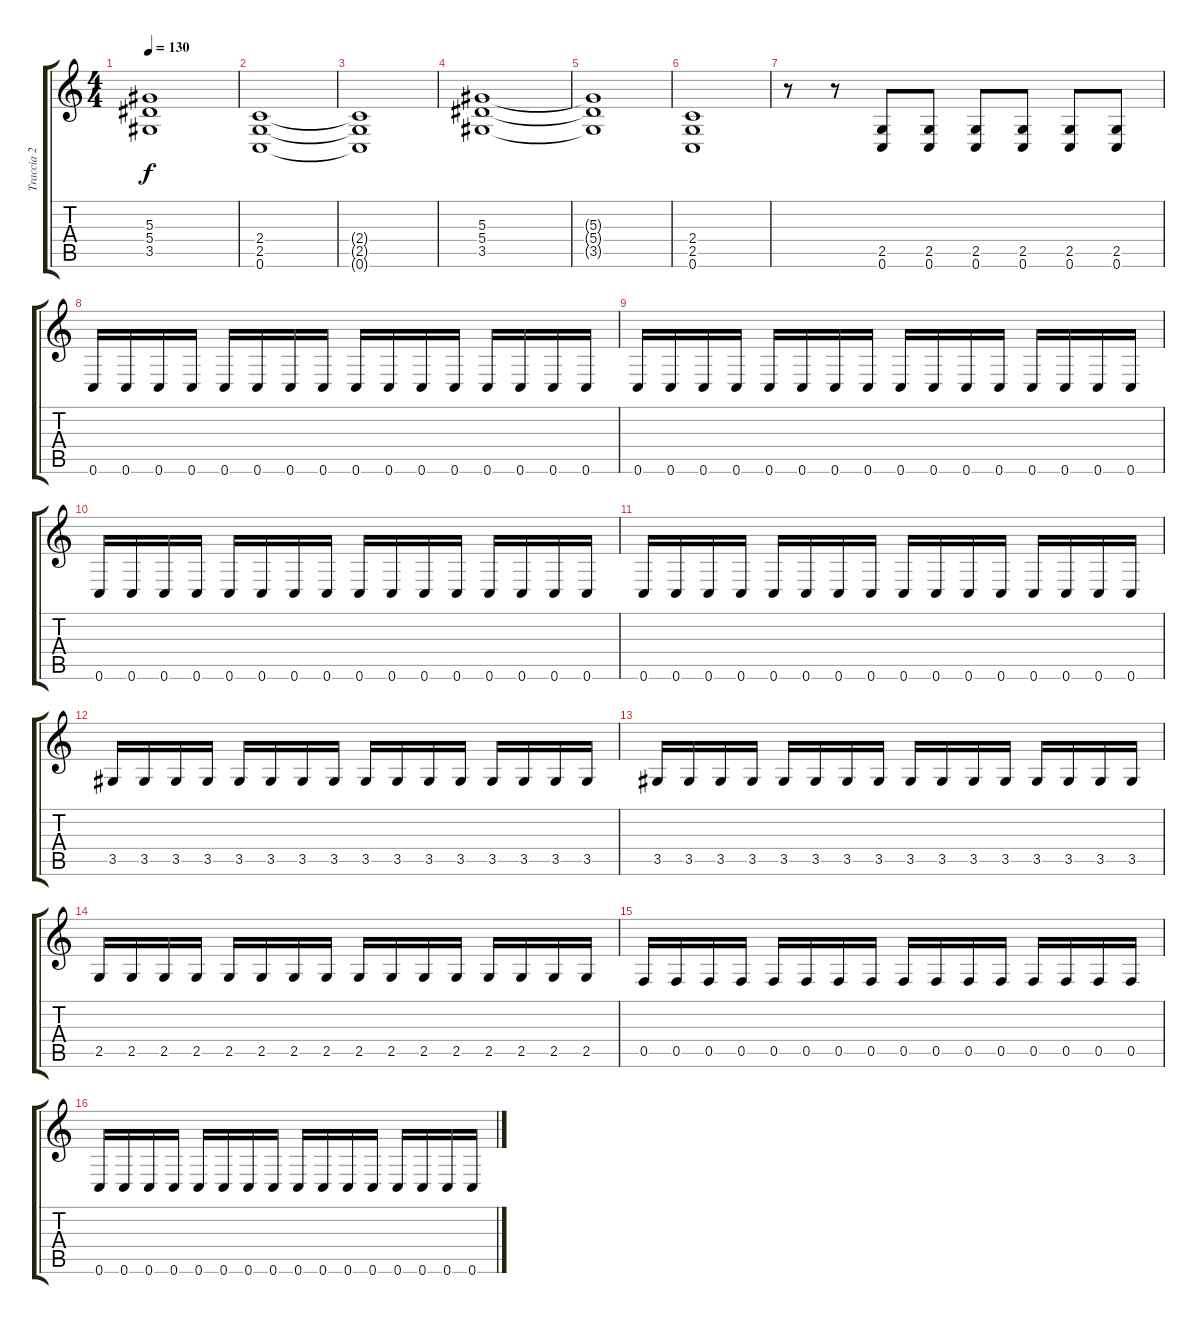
\track ("Traccia 2" "Traccia 2") {instrument distortionguitar}
\staff {score tabs}
\tuning (C4 G3 Eb3 Bb2 F2 C2) {hide}
\ts (4 4)
\tempo 130
\clef g2
\ks c
(5.3{t} 5.4{t} 3.5{t}).1{dy f} |
(2.4 2.5 0.6).1 |
(2.4{t} 2.5{t} 0.6{t}).1 |
(5.3 5.4 3.5).1 |
(5.3{t} 5.4{t} 3.5{t}).1 |
(2.4 2.5 0.6).1 |
r.8 r.8 (2.5 0.6).8 (2.5 0.6).8 (2.5 0.6).8 (2.5 0.6).8 (2.5 0.6).8 (2.5 0.6).8 |
0.6.16 0.6.16 0.6.16 0.6.16 0.6.16 0.6.16 0.6.16 0.6.16 0.6.16 0.6.16 0.6.16 0.6.16 0.6.16 0.6.16 0.6.16 0.6.16 |
0.6.16 0.6.16 0.6.16 0.6.16 0.6.16 0.6.16 0.6.16 0.6.16 0.6.16 0.6.16 0.6.16 0.6.16 0.6.16 0.6.16 0.6.16 0.6.16 |
0.6.16 0.6.16 0.6.16 0.6.16 0.6.16 0.6.16 0.6.16 0.6.16 0.6.16 0.6.16 0.6.16 0.6.16 0.6.16 0.6.16 0.6.16 0.6.16 |
0.6.16 0.6.16 0.6.16 0.6.16 0.6.16 0.6.16 0.6.16 0.6.16 0.6.16 0.6.16 0.6.16 0.6.16 0.6.16 0.6.16 0.6.16 0.6.16 |
3.5.16 3.5.16 3.5.16 3.5.16 3.5.16 3.5.16 3.5.16 3.5.16 3.5.16 3.5.16 3.5.16 3.5.16 3.5.16 3.5.16 3.5.16 3.5.16 |
3.5.16 3.5.16 3.5.16 3.5.16 3.5.16 3.5.16 3.5.16 3.5.16 3.5.16 3.5.16 3.5.16 3.5.16 3.5.16 3.5.16 3.5.16 3.5.16 |
2.5.16 2.5.16 2.5.16 2.5.16 2.5.16 2.5.16 2.5.16 2.5.16 2.5.16 2.5.16 2.5.16 2.5.16 2.5.16 2.5.16 2.5.16 2.5.16 |
0.5.16 0.5.16 0.5.16 0.5.16 0.5.16 0.5.16 0.5.16 0.5.16 0.5.16 0.5.16 0.5.16 0.5.16 0.5.16 0.5.16 0.5.16 0.5.16 |
0.6.16 0.6.16 0.6.16 0.6.16 0.6.16 0.6.16 0.6.16 0.6.16 0.6.16 0.6.16 0.6.16 0.6.16 0.6.16 0.6.16 0.6.16 0.6.16
